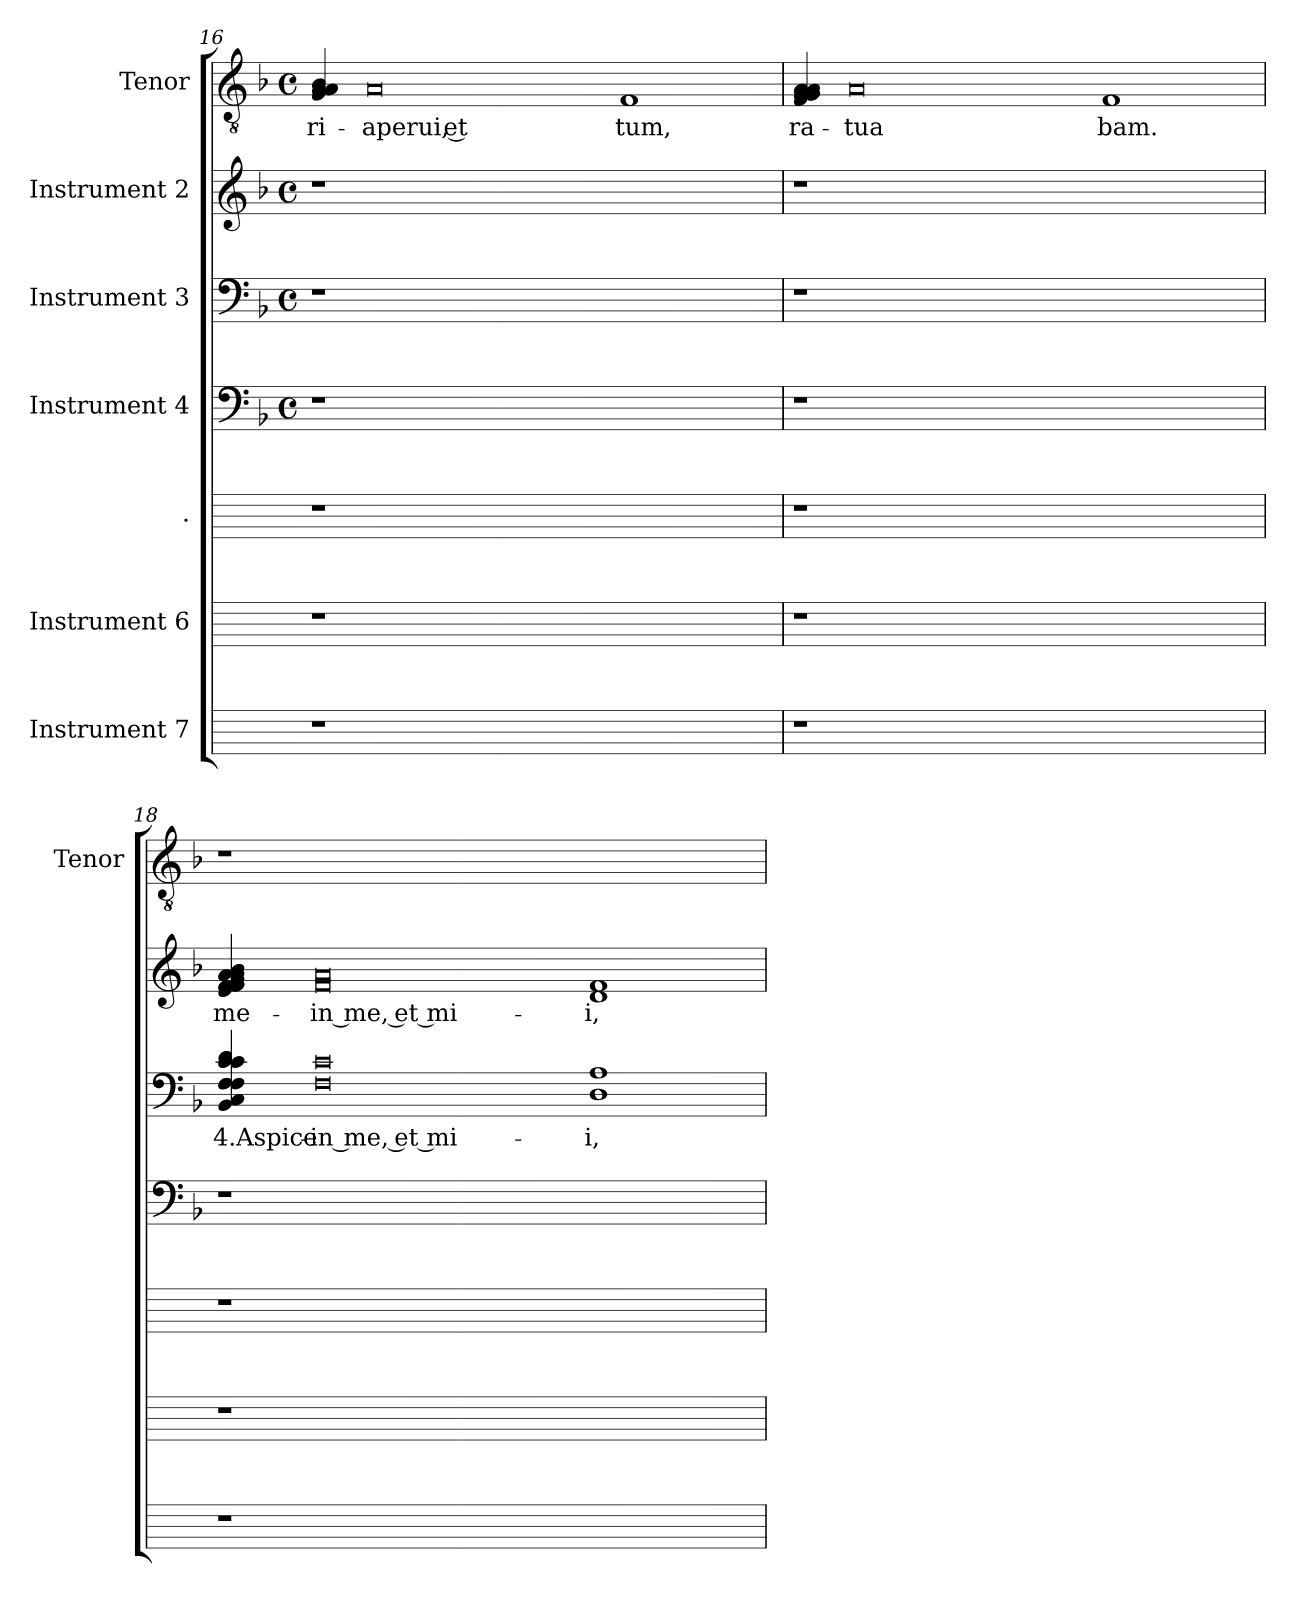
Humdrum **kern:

**kern	**kern	**kern	**kern	**kern	**text	**kern	**text	**kern	**text
*part7	*part6	*part5	*part4	*part3	*part3	*part2	*part2	*part1	*part1
*staff7	*staff6	*staff5	*staff4	*staff3	*staff3	*staff2	*staff2	*staff1	*staff1
*I"Instrument 7	*I"Instrument 6	*I".	*I"Instrument 4	*I"Instrument 3	*	*I"Instrument 2	*	*I"Tenor	*
*	*	*	*	*	*	*	*	*I'Tenor	*
!!LO:LB:g=z
*	*	*	*clefF4	*clefF4	*	*clefG2	*	*clefGv2	*
*	*	*	*k[b-]	*k[b-]	*	*k[b-]	*	*k[b-]	*
*	*	*	*F:	*F:	*	*F:	*	*F:	*
*	*	*	*M4/4	*M4/4	*	*M4/4	*	*M4/4	*
*	*	*	*met(c)	*met(c)	*	*met(c)	*	*met(c)	*
=16	=16	=16	=16	=16	=16	=16	=16	=16	=16
!	!	!	!	!	!	!	!	!	!LO:LY:b:cj
1r	1r	1r	1r	1r	.	1r	.	4A/ 4A/ 4B-/ 4A/ 4G/	-ri-
!	!	!	!	!	!	!	!	!	!LO:LY:b:cj
.	.	.	.	.	.	.	.	0A	-aperui, et
0ryy	0ryy	0ryy	0ryy	0ryy	.	0ryy	.	.	.
!	!	!	!	!	!	!	!	!	!LO:LY:b:cj
.	.	.	.	.	.	.	.	1F	tum,
4ryy	4ryy	4ryy	4ryy	4ryy	.	4ryy	.	.	.
=17	=17	=17	=17	=17	=17	=17	=17	=17	=17
!	!	!	!	!	!	!	!	!	!LO:LY:b:cj
1r	1r	1r	1r	1r	.	1r	.	4G/ 4A/ 4A/ 4F/ 4G/ 4A/ 4G/	-ra-
!	!	!	!	!	!	!	!	!	!LO:LY:b
.	.	.	.	.	.	.	.	0A	-tua
0ryy	0ryy	0ryy	0ryy	0ryy	.	0ryy	.	.	.
!	!	!	!	!	!	!	!	!	!LO:LY:b:cj
.	.	.	.	.	.	.	.	1F	bam.
4ryy	4ryy	4ryy	4ryy	4ryy	.	4ryy	.	.	.
!!LO:LB:g=z
=18	=18	=18	=18	=18	=18	=18	=18	=18	=18
!	!	!	!	!	!LO:LY:a:rj	!	!LO:LY:b:cj	!	!
1r	1r	1r	1r	4c/ 4F/ 4c/ 4F/ 4d/ 4BB-/ 4c/ 4F/ 4c/ 4C/	4.Aspice-	4a/ 4f/ 4a/ 4f/ 4b-/ 4f/ 4a/ 4f/ 4g/ 4e/	me-	1r	.
!	!	!	!	!	!LO:LY:a:rj	!	!LO:LY:b:rj	!	!
.	.	.	.	0c 0F	-in me, et mi-	0a 0f	-in me, et mi-	.	.
0ryy	0ryy	0ryy	0ryy	.	.	.	.	0ryy	.
!	!	!	!	!	!LO:LY:a:cj	!	!LO:LY:b:cj	!	!
.	.	.	.	1A 1D	-i,	1f 1d	-i,	.	.
4ryy	4ryy	4ryy	4ryy	.	.	.	.	4ryy	.
=	=	=	=	=	=	=	=	=	=
*-	*-	*-	*-	*-	*-	*-	*-	*-	*-
